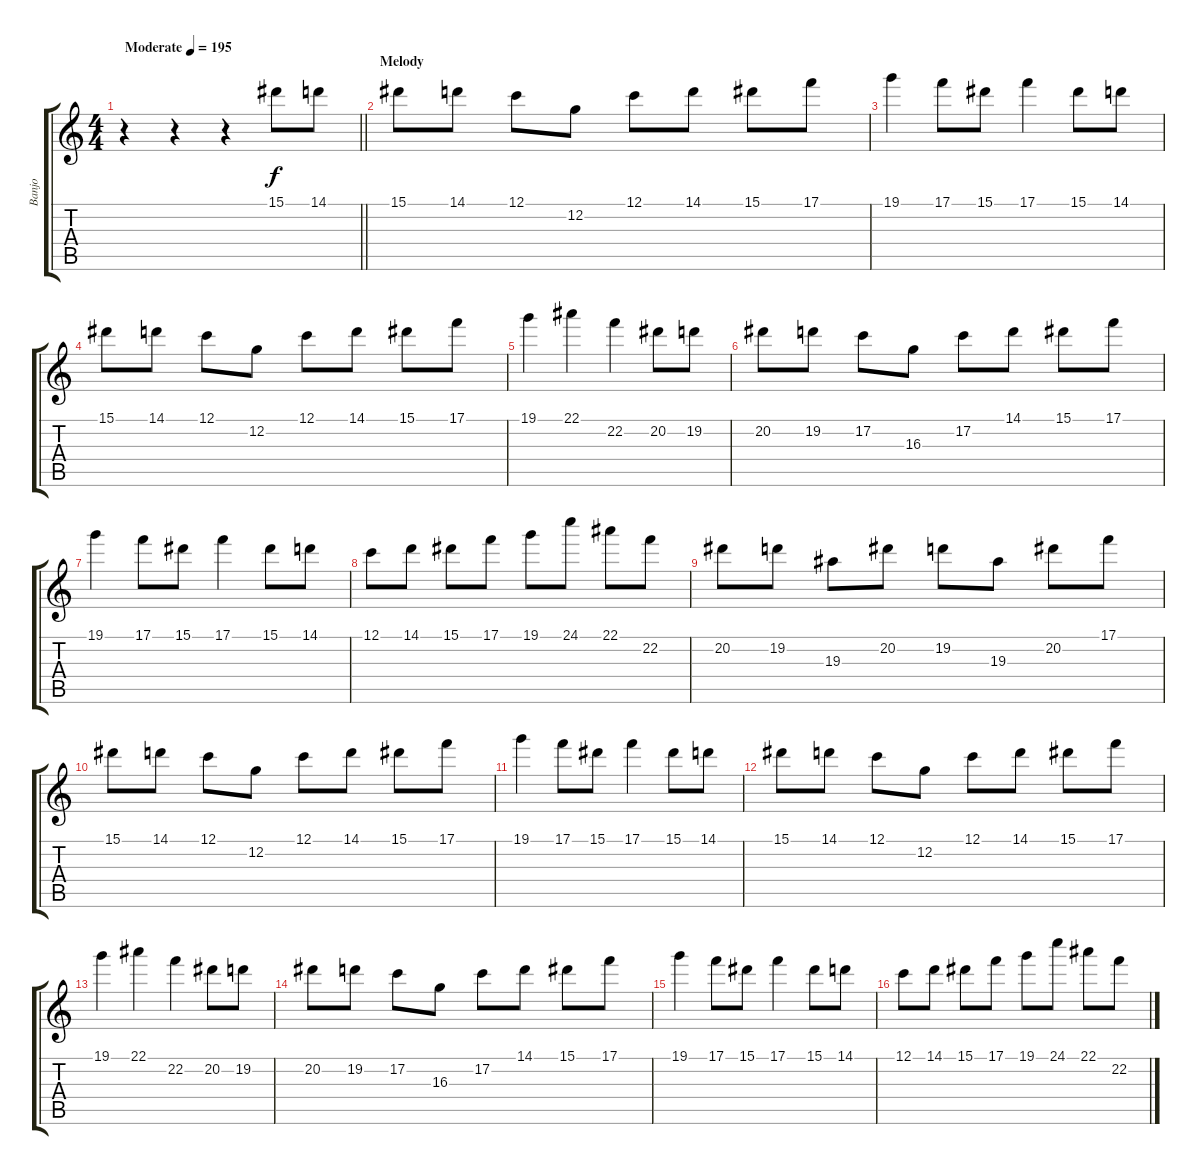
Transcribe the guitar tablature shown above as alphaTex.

\track ("Banjo" "Banjo") {instrument banjo}
\staff {score tabs}
\tuning (C4 G3 Eb3 Bb2 F2 C2) {hide}
\displaytranspose 12
\ts (4 4)
\tempo (195 "Moderate")
\clef g2
\barLineRight lightlight
\ks c
r.4{dy f instrument banjo} r.4 r.4 15.1.8 14.1.8 |
\section ("" "Melody")
15.1.8 14.1.8 12.1.8 12.2.8 12.1.8 14.1.8 15.1.8 17.1.8 |
19.1.4 17.1.8 15.1.8 17.1.4 15.1.8 14.1.8 |
15.1.8 14.1.8 12.1.8 12.2.8 12.1.8 14.1.8 15.1.8 17.1.8 |
19.1.4 22.1.4 22.2.4 20.2.8 19.2.8 |
20.2.8 19.2.8 17.2.8 16.3.8 17.2.8 14.1.8 15.1.8 17.1.8 |
19.1.4 17.1.8 15.1.8 17.1.4 15.1.8 14.1.8 |
12.1.8 14.1.8 15.1.8 17.1.8 19.1.8 24.1.8 22.1.8 22.2.8 |
20.2.8 19.2.8 19.3.8 20.2.8 19.2.8 19.3.8 20.2.8 17.1.8 |
15.1.8 14.1.8 12.1.8 12.2.8 12.1.8 14.1.8 15.1.8 17.1.8 |
19.1.4 17.1.8 15.1.8 17.1.4 15.1.8 14.1.8 |
15.1.8 14.1.8 12.1.8 12.2.8 12.1.8 14.1.8 15.1.8 17.1.8 |
19.1.4 22.1.4 22.2.4 20.2.8 19.2.8 |
20.2.8 19.2.8 17.2.8 16.3.8 17.2.8 14.1.8 15.1.8 17.1.8 |
19.1.4 17.1.8 15.1.8 17.1.4 15.1.8 14.1.8 |
12.1.8 14.1.8 15.1.8 17.1.8 19.1.8 24.1.8 22.1.8 22.2.8
